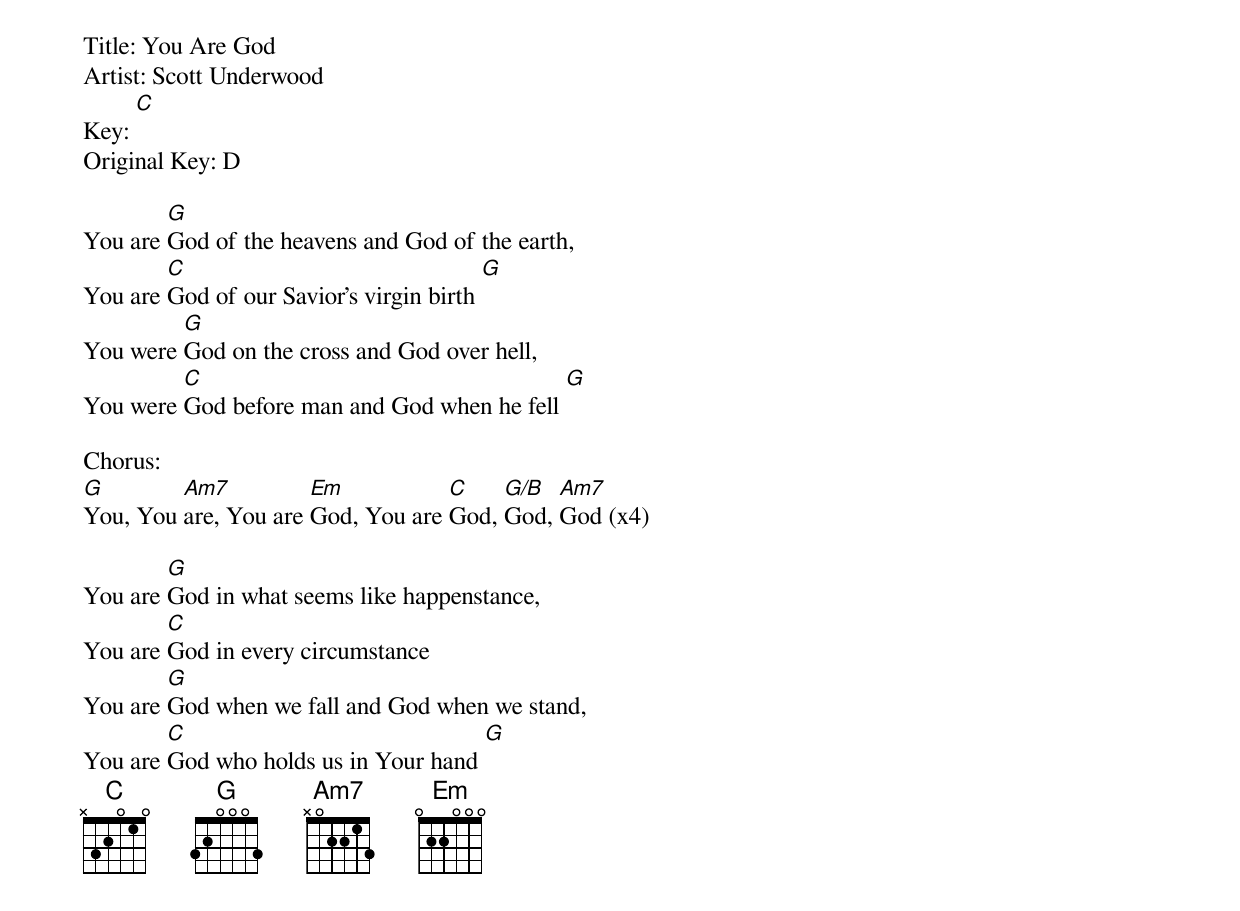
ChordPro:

Title: You Are God
Artist: Scott Underwood
Key: [C]
Original Key: D

You are [G]God of the heavens and God of the earth,
You are [C]God of our Savior's virgin birth [G]
You were [G]God on the cross and God over hell,
You were [C]God before man and God when he fell [G]

Chorus:
[G]You, You [Am7]are, You are [Em]God, You are [C]God, [G/B]God, [Am7]God (x4)

You are [G]God in what seems like happenstance,
You are [C]God in every circumstance
You are [G]God when we fall and God when we stand,
You are [C]God who holds us in Your hand [G]
